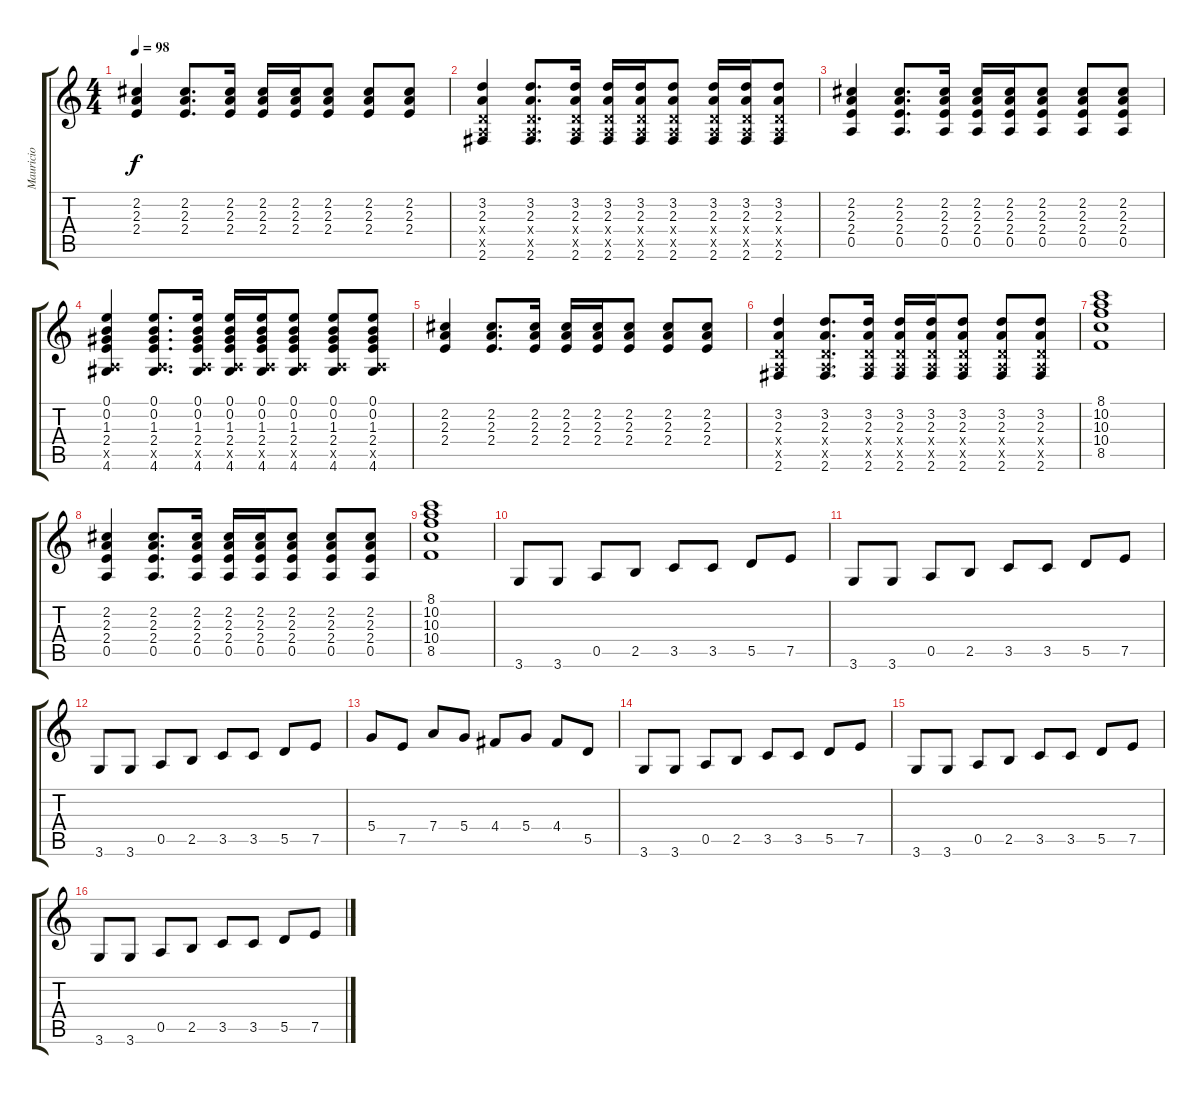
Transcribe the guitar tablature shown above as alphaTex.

\track ("Mauricio" "Mauricio") {instrument electricguitarclean}
\staff {score tabs}
\tuning (E4 B3 G3 D3 A2 E2) {hide}
\ts (4 4)
\tempo 98
\clef g2
\ks c
(2.2 2.3 2.4).4{dy f} (2.2 2.3 2.4).8{d} (2.2 2.3 2.4).16 (2.2 2.3 2.4).16 (2.2 2.3 2.4).16 (2.2 2.3 2.4).8 (2.2 2.3 2.4).8 (2.2 2.3 2.4).8 |
(3.2 2.3 0.4{x} 0.5{x} 2.6).4 (3.2 2.3 0.4{x} 0.5{x} 2.6).8{d} (3.2 2.3 0.4{x} 0.5{x} 2.6).16 (3.2 2.3 0.4{x} 0.5{x} 2.6).16 (3.2 2.3 0.4{x} 0.5{x} 2.6).16 (3.2 2.3 0.4{x} 0.5{x} 2.6).8 (3.2 2.3 0.4{x} 0.5{x} 2.6).16 (3.2 2.3 0.4{x} 0.5{x} 2.6).16 (3.2 2.3 0.4{x} 0.5{x} 2.6).8 |
(2.2 2.3 2.4 0.5).4 (2.2 2.3 2.4 0.5).8{d} (2.2 2.3 2.4 0.5).16 (2.2 2.3 2.4 0.5).16 (2.2 2.3 2.4 0.5).16 (2.2 2.3 2.4 0.5).8 (2.2 2.3 2.4 0.5).8 (2.2 2.3 2.4 0.5).8 |
(0.1 0.2 1.3 2.4 0.5{x} 4.6).4 (0.1 0.2 1.3 2.4 0.5{x} 4.6).8{d} (0.1 0.2 1.3 2.4 0.5{x} 4.6).16 (0.1 0.2 1.3 2.4 0.5{x} 4.6).16 (0.1 0.2 1.3 2.4 0.5{x} 4.6).16 (0.1 0.2 1.3 2.4 0.5{x} 4.6).8 (0.1 0.2 1.3 2.4 0.5{x} 4.6).8 (0.1 0.2 1.3 2.4 0.5{x} 4.6).8 |
(2.2 2.3 2.4).4 (2.2 2.3 2.4).8{d} (2.2 2.3 2.4).16 (2.2 2.3 2.4).16 (2.2 2.3 2.4).16 (2.2 2.3 2.4).8 (2.2 2.3 2.4).8 (2.2 2.3 2.4).8 |
(3.2 2.3 0.4{x} 0.5{x} 2.6).4 (3.2 2.3 0.4{x} 0.5{x} 2.6).8{d} (3.2 2.3 0.4{x} 0.5{x} 2.6).16 (3.2 2.3 0.4{x} 0.5{x} 2.6).16 (3.2 2.3 0.4{x} 0.5{x} 2.6).16 (3.2 2.3 0.4{x} 0.5{x} 2.6).8 (3.2 2.3 0.4{x} 0.5{x} 2.6).8 (3.2 2.3 0.4{x} 0.5{x} 2.6).8 |
(8.1 10.2 10.3 10.4 8.5).1 |
(2.2 2.3 2.4 0.5).4 (2.2 2.3 2.4 0.5).8{d} (2.2 2.3 2.4 0.5).16 (2.2 2.3 2.4 0.5).16 (2.2 2.3 2.4 0.5).16 (2.2 2.3 2.4 0.5).8 (2.2 2.3 2.4 0.5).8 (2.2 2.3 2.4 0.5).8 |
(8.1 10.2 10.3 10.4 8.5).1 |
3.6.8 3.6.8 0.5.8 2.5.8 3.5.8 3.5.8 5.5.8 7.5.8 |
3.6.8 3.6.8 0.5.8 2.5.8 3.5.8 3.5.8 5.5.8 7.5.8 |
3.6.8 3.6.8 0.5.8 2.5.8 3.5.8 3.5.8 5.5.8 7.5.8 |
5.4.8 7.5.8 7.4.8 5.4.8 4.4.8 5.4.8 4.4.8 5.5.8 |
3.6.8 3.6.8 0.5.8 2.5.8 3.5.8 3.5.8 5.5.8 7.5.8 |
3.6.8 3.6.8 0.5.8 2.5.8 3.5.8 3.5.8 5.5.8 7.5.8 |
3.6.8 3.6.8 0.5.8 2.5.8 3.5.8 3.5.8 5.5.8 7.5.8
